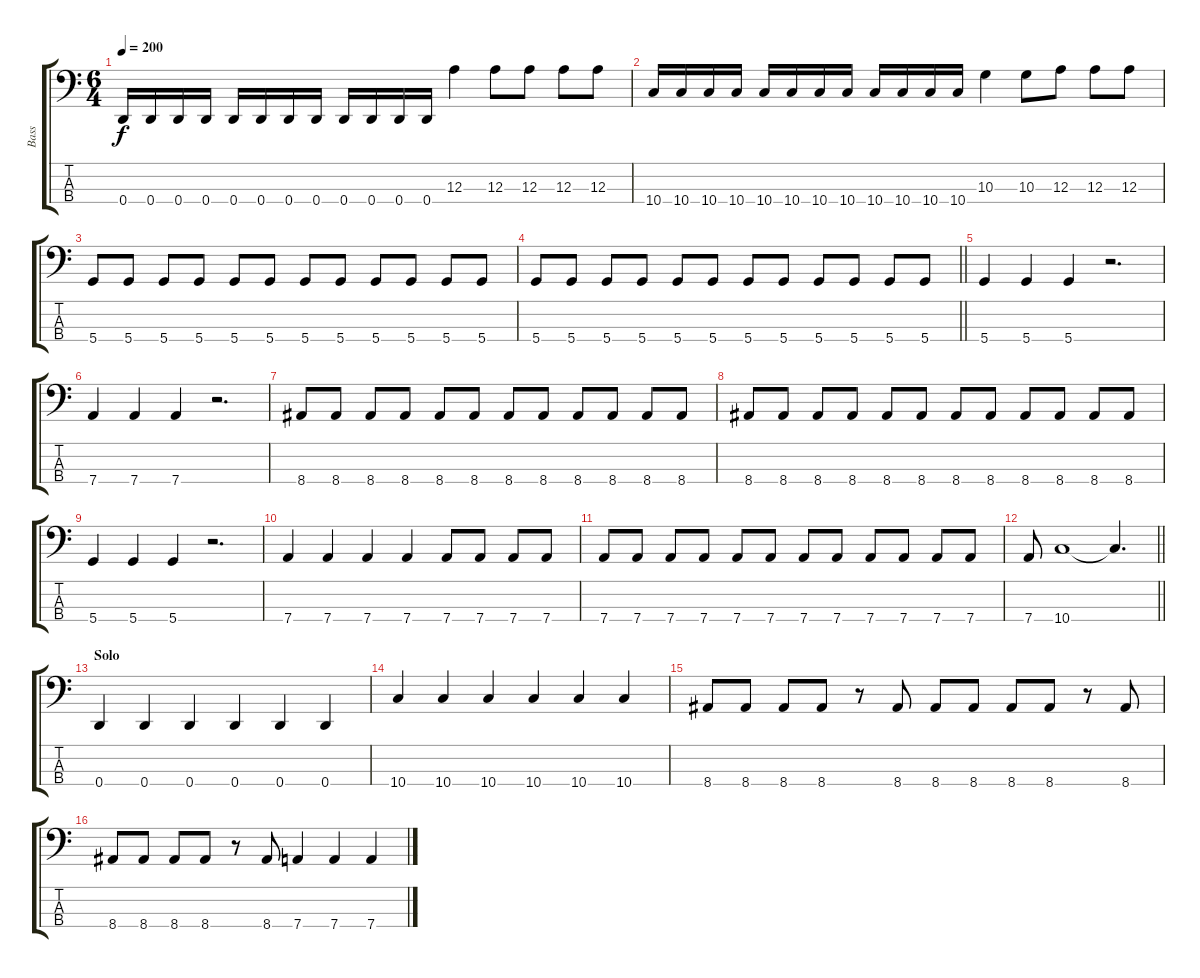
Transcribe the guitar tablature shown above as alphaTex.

\track ("Bass" "Bass") {instrument electricbasspick}
\staff {score tabs}
\tuning (G2 D2 A1 D1) {hide}
\ts (6 4)
\tempo 200
\clef f4
\ks c
0.4.16{dy f} 0.4.16 0.4.16 0.4.16 0.4.16 0.4.16 0.4.16 0.4.16 0.4.16 0.4.16 0.4.16 0.4.16 12.3.4 12.3.8 12.3.8 12.3.8 12.3.8 |
10.4.16 10.4.16 10.4.16 10.4.16 10.4.16 10.4.16 10.4.16 10.4.16 10.4.16 10.4.16 10.4.16 10.4.16 10.3.4 10.3.8 12.3.8 12.3.8 12.3.8 |
5.4.8 5.4.8 5.4.8 5.4.8 5.4.8 5.4.8 5.4.8 5.4.8 5.4.8 5.4.8 5.4.8 5.4.8 |
\barLineRight lightlight
5.4.8 5.4.8 5.4.8 5.4.8 5.4.8 5.4.8 5.4.8 5.4.8 5.4.8 5.4.8 5.4.8 5.4.8 |
5.4.4 5.4.4 5.4.4 r.2{d} |
7.4.4 7.4.4 7.4.4 r.2{d} |
8.4.8 8.4.8 8.4.8 8.4.8 8.4.8 8.4.8 8.4.8 8.4.8 8.4.8 8.4.8 8.4.8 8.4.8 |
8.4.8 8.4.8 8.4.8 8.4.8 8.4.8 8.4.8 8.4.8 8.4.8 8.4.8 8.4.8 8.4.8 8.4.8 |
5.4.4 5.4.4 5.4.4 r.2{d} |
7.4.4 7.4.4 7.4.4 7.4.4 7.4.8 7.4.8 7.4.8 7.4.8 |
7.4.8 7.4.8 7.4.8 7.4.8 7.4.8 7.4.8 7.4.8 7.4.8 7.4.8 7.4.8 7.4.8 7.4.8 |
\barLineRight lightlight
7.4.8 10.4.1 10.4{t}.4{d} |
\section ("" "Solo")
0.4.4 0.4.4 0.4.4 0.4.4 0.4.4 0.4.4 |
10.4.4 10.4.4 10.4.4 10.4.4 10.4.4 10.4.4 |
8.4.8 8.4.8 8.4.8 8.4.8 r.8 8.4.8 8.4.8 8.4.8 8.4.8 8.4.8 r.8 8.4.8 |
8.4.8 8.4.8 8.4.8 8.4.8 r.8 8.4.8 7.4.4 7.4.4 7.4.4
